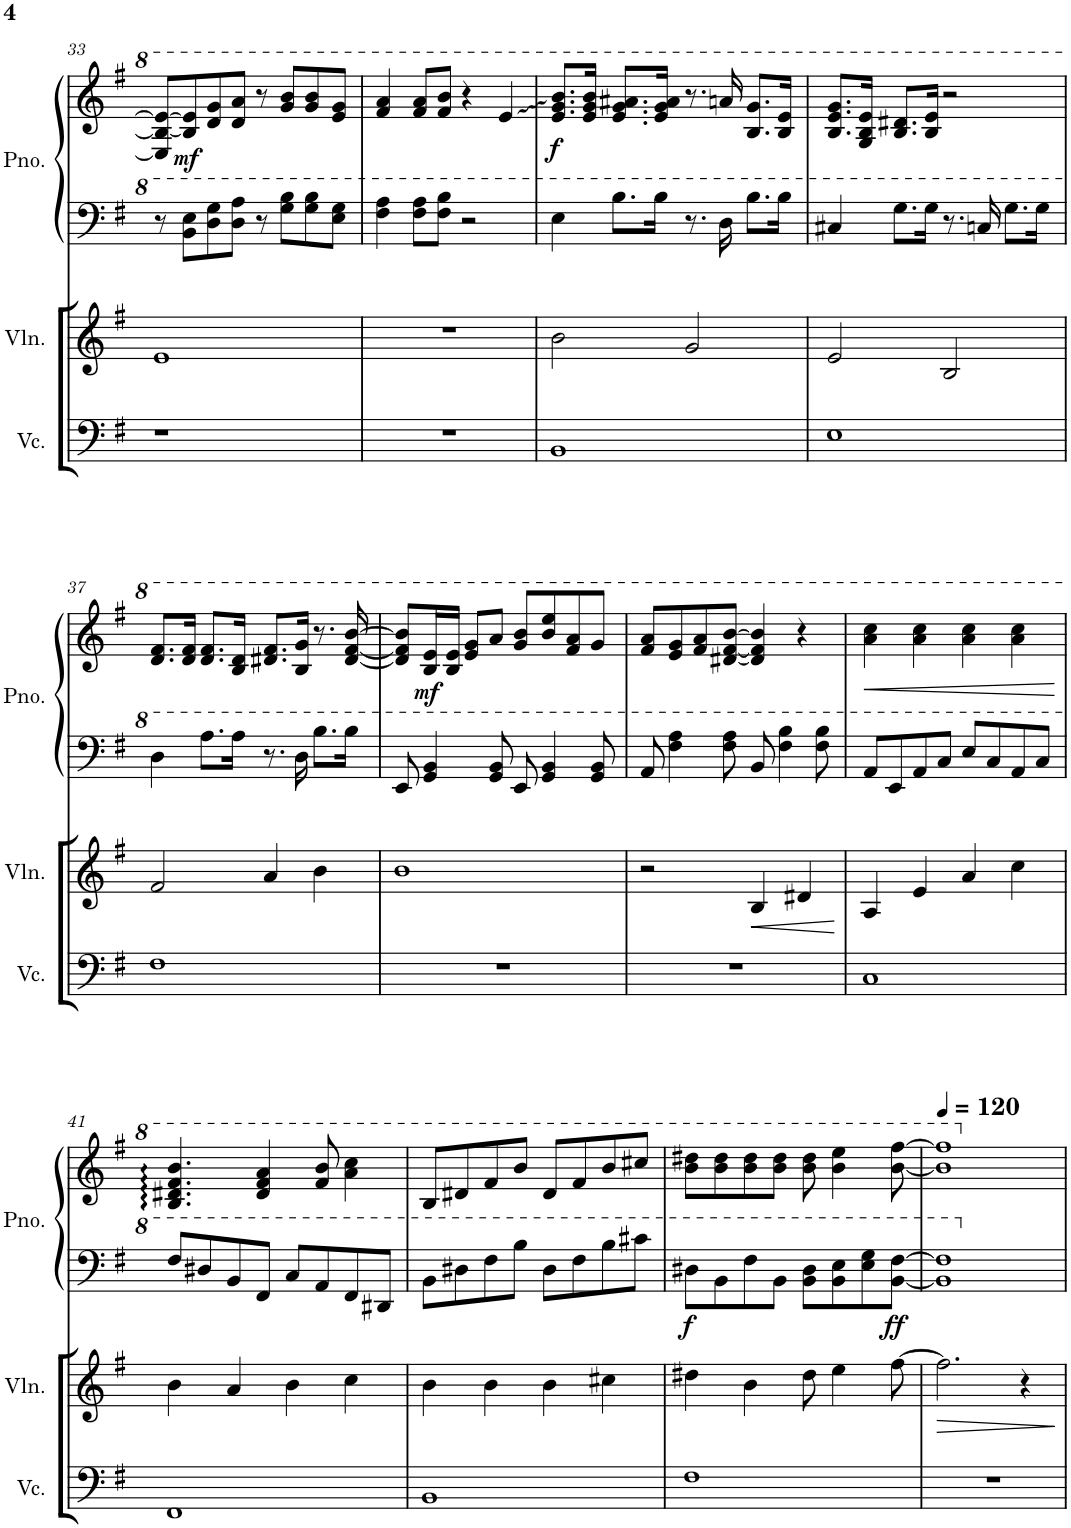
**kern	**kern	**dynam	**kern	**kern	**dynam
*part3	*part2	*part2	*part1	*part1	*part1
*staff4	*staff3	*staff3	*staff2	*staff1	*staff1/2
*I"大提琴	*I"小提琴	*	*I"钢琴	*	*
!!LO:PB:g=z
*clefF4	*clefG2	*	*clefF4	*clefG2	*
*k[f#]	*k[f#]	*	*k[f#]	*k[f#]	*
*M4/4	*M4/4	*	*M4/4	*M4/4	*
=33	=33	=33	=33	=33	=33
1r	1e	.	8r	8e/] 8b/_ 8ee/_L	.
!	!	!	!	!	!LO:DY:b
.	.	.	8B\ 8e\L	8b/] 8ee/]	mf
.	.	.	8d\ 8g\	8dd/ 8gg/	.
.	.	.	8d\ 8a\J	8dd/ 8aa/J	.
.	.	.	8r	8r	.
.	.	.	8g\ 8b\L	8gg/ 8bb/L	.
.	.	.	8g\ 8b\	8gg/ 8bb/	.
.	.	.	8e\ 8g\J	8ee/ 8gg/J	.
=34	=34	=34	=34	=34	=34
1r	1r	.	4f#\ 4a\	4ff#/ 4aa/	.
.	.	.	8f#\ 8a\L	8ff#/ 8aa/L	.
.	.	.	8f#\ 8b\J	8ff#/ 8bb/J	.
.	.	.	2r	4r	.
.	.	.	.	4ee/	.
=35	=35	=35	=35	=35	=35
!	!	!	!	!	!LO:DY:b
1BB	2b\	.	4e\	8.ee/ 8.gg/ 8.bb/L	f
.	.	.	.	16ee/ 16gg/ 16bb/Jk	.
.	.	.	8.b\L	8.ee/ 8.gg/ 8.aa#X/L	.
.	.	.	16b\Jk	16ee/ 16gg/ 16aa#/Jk	.
.	2g/	.	8.r	8.r	.
.	.	.	16d\	16aan/	.
.	.	.	8.b\L	8.b/ 8.gg/L	.
.	.	.	16b\Jk	16b/ 16ee/Jk	.
=36	=36	=36	=36	=36	=36
1E	2e/	.	4c#X/	8.b/ 8.ee/ 8.gg/L	.
.	.	.	.	16g/ 16b/ 16ee/Jk	.
.	.	.	8.g\L	8.b/ 8.dd#X/L	.
.	.	.	16g\Jk	16b/ 16ee/Jk	.
.	2B/	.	8.r	2r	.
.	.	.	16cn/	.	.
.	.	.	8.g\L	.	.
.	.	.	16g\Jk	.	.
!!LO:LB:g=z
=37	=37	=37	=37	=37	=37
1F#	2f#/	.	4d\	8.dd/ 8.ff#/L	.
.	.	.	.	16dd/ 16ff#/Jk	.
.	.	.	8.a\L	8.dd/ 8.ff#/L	.
.	.	.	16a\Jk	16b/ 16dd/Jk	.
.	4a/	.	8.r	8.dd#X/ 8.ff#/L	.
.	.	.	16d\	16b/ 16gg/Jk	.
.	4b\	.	8.b\L	8.r	.
.	.	.	16b\Jk	[16dd#/ [16ff#/ [16bb/	.
=38	=38	=38	=38	=38	=38
1r	1b	.	8E/	8dd#/] 8ff#/] 8bb/]L	.
!	!	!	!	!	!LO:DY:b
.	.	.	4G/ 4B/	16b/ 16ee/L	mf
.	.	.	.	16b/ 16ee/JJ	.
.	.	.	.	8ee/ 8gg/L	.
.	.	.	8G/ 8B/	8aa/J	.
.	.	.	8E/	8gg/ 8bb/L	.
.	.	.	4G/ 4B/	8bb/ 8eee/	.
.	.	.	.	8ff#/ 8aa/	.
.	.	.	8G/ 8B/	8gg/J	.
=39	=39	=39	=39	=39	=39
1r	2r	.	8A/	8ff#/ 8aa/L	.
.	.	.	4f#\ 4a\	8ee/ 8gg/	.
.	.	.	.	8ff#/ 8aa/	.
.	.	.	8f#\ 8a\	[8dd#X/ [8ff#/ [8bb/J	.
!	!	!LO:HP:b	!	!	!
.	4B/	<	8B/	4dd#/] 4ff#/] 4bb/]	.
.	.	.	4f#\ 4b\	.	.
.	4d#X/	.	.	4r	.
.	.	.	8f#\ 8b\	.	.
.	.	[	.	.	.
=40	=40	=40	=40	=40	=40
!	!	!	!	!	!LO:HP:b
1C	4A/	.	8A/L	4aa\ 4ccc\	<
.	.	.	8E/	.	.
.	4e/	.	8A/	4aa\ 4ccc\	.
.	.	.	8c/J	.	.
.	4a/	.	8e/L	4aa\ 4ccc\	.
.	.	.	8c/	.	.
.	4cc\	.	8A/	4aa\ 4ccc\	.
.	.	.	8c/J	.	.
.	.	.	.	.	[
!!LO:LB:g=z
=41	=41	=41	=41	=41	=41
1FF#	4b\	.	8f#/L	4.b/ 4.dd#X/ 4.ff#/ 4.bb/	.
.	.	.	8d#X/	.	.
.	4a/	.	8B/	.	.
.	.	.	8F#/J	4dd#/ 4ff#/ 4aa/	.
.	4b\	.	8c/L	.	.
.	.	.	8A/	8ff#/ 8bb/	.
.	4cc\	.	8F#/	4aa\ 4ccc\	.
.	.	.	8D#X/J	.	.
=42	=42	=42	=42	=42	=42
1BB	4b\	.	8B\L	8b/L	.
.	.	.	8d#X\	8dd#X/	.
.	4b\	.	8f#\	8ff#/	.
.	.	.	8b\J	8bb/J	.
.	4b\	.	8d#\L	8dd#/L	.
.	.	.	8f#\	8ff#/	.
.	4cc#X\	.	8b\	8bb/	.
.	.	.	8cc#X\J	8ccc#X/J	.
=43	=43	=43	=43	=43	=43
!	!	!	!	!	!LO:DY:b=2
1F#	4dd#X\	.	8d#X\L	8bb\ 8ddd#X\L	f
.	.	.	8B\	8bb\ 8ddd#\	.
.	4b\	.	8f#\	8bb\ 8ddd#\	.
.	.	.	8B\J	8bb\ 8ddd#\J	.
.	8dd#\	.	8B\ 8d#\L	8bb\ 8ddd#\	.
.	4ee\	.	8B\ 8e\	4bb\ 4eee\	.
.	.	.	8e\ 8g\	.	.
!	!	!	!	!	!LO:DY:b=2
.	[8ff#\	.	[8B\ [8f#\J	[8bb\ [8fff#\	ff
=44	=44	=44	=44	=44	=44
*	*	*	*	*MM120	*
!	!	!LO:HP:b	!	!	!
1r	2.ff#\]	>	1B] 1f#]	1bb] 1fff#]	.
.	4r	.	.	.	.
.	.	]	.	.	.
=	=	=	=	=	=
*-	*-	*-	*-	*-	*-
